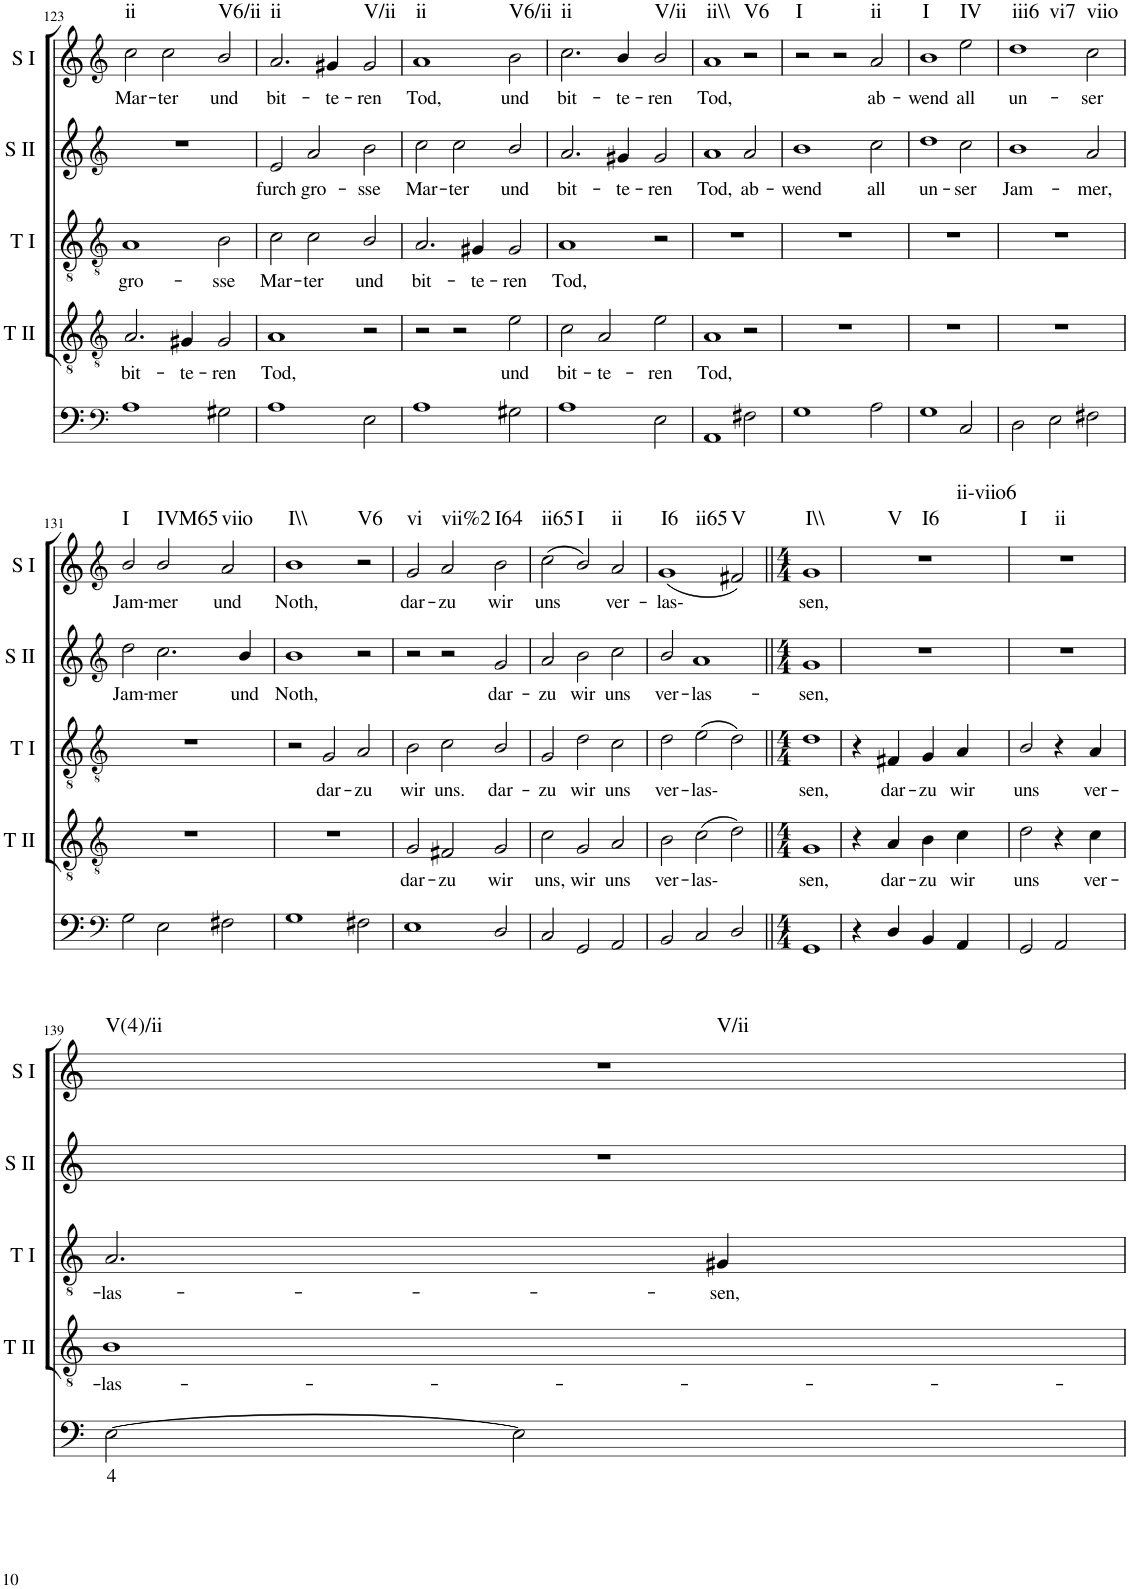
**kern	**text	**kern	**text	**kern	**text	**kern	**text	**kern	**text	**harte
*part5	*part5	*part4	*part4	*part3	*part3	*part2	*part2	*part1	*part1	*part1
*staff5	*staff5	*staff4	*staff4	*staff3	*staff3	*staff2	*staff2	*staff1	*staff1	*
*I"Continuo	*	*I"Tenor II	*	*I"Tenor I	*	*I"Soprano II	*	*I"Soprano I	*	*
*	*	*I'T II	*	*I'T I	*	*I'S II	*	*I'S I	*	*
!!LO:PB:g=z
*clefF4	*	*clefGv2	*	*clefGv2	*	*clefG2	*	*clefG2	*	*
*k[]	*	*k[]	*	*k[]	*	*k[]	*	*k[]	*	*
*	*	*	*	*	*	*M3/2	*	*M3/2	*	*
=123	=123	=123	=123	=123	=123	=123	=123	=123	=123	=123
!	!	!	!LO:LY:b	!	!LO:LY:b	!	!	!	!LO:LY:b	!LO:H:kt=ii
1A	.	2.A/	bit-	1A	gro-	1.r	.	2cc\	Mar-	N
!	!	!	!	!	!	!	!	!	!LO:LY:b	!
.	.	.	.	.	.	.	.	2cc\	ter	.
!	!	!	!LO:LY:b	!	!	!	!	!	!	!
.	.	4G#X/	te-	.	.	.	.	.	.	.
!	!	!	!LO:LY:b	!	!LO:LY:b	!	!	!	!LO:LY:b	!LO:H:kt=V6/ii
2G#X\	.	2G#/	ren	2B\	sse	.	.	2b/	und	N
=124	=124	=124	=124	=124	=124	=124	=124	=124	=124	=124
!	!	!	!LO:LY:b	!	!LO:LY:b	!	!LO:LY:b	!	!LO:LY:b	!LO:H:kt=ii
1A	.	1A	Tod,	2c\	Mar-	2e/	furch	2.a/	bit-	N
!	!	!	!	!	!LO:LY:b	!	!LO:LY:b	!	!	!
.	.	.	.	2c\	ter	2a/	gro-	.	.	.
!	!	!	!	!	!	!	!	!	!LO:LY:b	!
.	.	.	.	.	.	.	.	4g#X/	te-	.
!	!	!	!	!	!LO:LY:b	!	!LO:LY:b	!	!LO:LY:b	!LO:H:kt=V/ii
2E\	.	2r	.	2B/	und	2b\	sse	2g#/	ren	N
=125	=125	=125	=125	=125	=125	=125	=125	=125	=125	=125
!	!	!	!	!	!LO:LY:b	!	!LO:LY:b	!	!LO:LY:b	!LO:H:kt=ii
1A	.	2r	.	2.A/	bit-	2cc\	Mar-	1a	Tod,	N
!	!	!	!	!	!	!	!LO:LY:b	!	!	!
.	.	2r	.	.	.	2cc\	ter	.	.	.
!	!	!	!	!	!LO:LY:b	!	!	!	!	!
.	.	.	.	4G#X/	te-	.	.	.	.	.
!	!	!	!LO:LY:b	!	!LO:LY:b	!	!LO:LY:b	!	!LO:LY:b	!LO:H:kt=V6/ii
2G#X\	.	2e\	und	2G#/	ren	2b/	und	2b\	und	N
=126	=126	=126	=126	=126	=126	=126	=126	=126	=126	=126
!	!	!	!LO:LY:b	!	!LO:LY:b	!	!LO:LY:b	!	!LO:LY:b	!LO:H:kt=ii
1A	.	2c\	bit-	1A	Tod,	2.a/	bit-	2.cc\	bit-	N
!	!	!	!LO:LY:b	!	!	!	!	!	!	!
.	.	2A/	te-	.	.	.	.	.	.	.
!	!	!	!	!	!	!	!LO:LY:b	!	!LO:LY:b	!
.	.	.	.	.	.	4g#X/	te-	4b/	te-	.
!	!	!	!LO:LY:b	!	!	!	!LO:LY:b	!	!LO:LY:b	!LO:H:kt=V/ii
2E\	.	2e\	ren	2r	.	2g#/	ren	2b/	ren	N
=127	=127	=127	=127	=127	=127	=127	=127	=127	=127	=127
!	!	!	!LO:LY:b	!	!	!	!LO:LY:b	!	!LO:LY:b	!LO:H:kt=ii\\
1AA	.	1A	Tod,	1r	.	1a	Tod,	1a	Tod,	N
!	!	!	!	!	!	!	!LO:LY:b	!	!	!LO:H:kt=V6
2F#X\	.	2r	.	2ryy	.	2a/	ab-	2r	.	N
=128	=128	=128	=128	=128	=128	=128	=128	=128	=128	=128
!	!	!	!	!	!	!	!LO:LY:b	!	!	!LO:H:kt=I
1G	.	1r	.	1r	.	1b	wend	2r	.	N
.	.	.	.	.	.	.	.	2r	.	.
!	!	!	!	!	!	!	!LO:LY:b	!	!LO:LY:b	!LO:H:kt=ii
2A\	.	2ryy	.	2ryy	.	2cc\	all	2a/	ab-	N
=129	=129	=129	=129	=129	=129	=129	=129	=129	=129	=129
!	!	!	!	!	!	!	!LO:LY:b	!	!LO:LY:b	!LO:H:kt=I
1G	.	1r	.	1r	.	1dd	un-	1b	wend	N
!	!	!	!	!	!	!	!LO:LY:b	!	!LO:LY:b	!LO:H:kt=IV
2C/	.	2ryy	.	2ryy	.	2cc\	ser	2ee\	all	N
=130	=130	=130	=130	=130	=130	=130	=130	=130	=130	=130
!	!	!	!	!	!	!	!LO:LY:b	!	!LO:LY:b	!LO:H:n=1:kt=iii6
!	!	!	!	!	!	!	!	!	!	!LO:H:n=2:kt=vi7
2D\	.	1r	.	1r	.	1b	Jam-	1dd	un-	N N
2E\	.	.	.	.	.	.	.	.	.	.
!	!	!	!	!	!	!	!LO:LY:b	!	!LO:LY:b	!LO:H:kt=viio
2F#X\	.	2ryy	.	2ryy	.	2a/	mer,	2cc\	ser	N
!!LO:LB:g=z
=131	=131	=131	=131	=131	=131	=131	=131	=131	=131	=131
*clefF4	*	*clefGv2	*	*clefGv2	*	*clefG2	*	*clefG2	*	*
!	!	!	!	!	!	!	!LO:LY:b	!	!LO:LY:b	!LO:H:kt=I
2G\	.	1r	.	1r	.	2dd\	Jam-	2b/	Jam-	N
!	!	!	!	!	!	!	!LO:LY:b	!	!LO:LY:b	!LO:H:kt=IVM65
2E\	.	.	.	.	.	2.cc\	mer	2b/	mer	N
!	!	!	!	!	!	!	!	!	!LO:LY:b	!LO:H:kt=viio
2F#X\	.	2ryy	.	2ryy	.	.	.	2a/	und	N
!	!	!	!	!	!	!	!LO:LY:b	!	!	!
.	.	.	.	.	.	4b/	und	.	.	.
=132	=132	=132	=132	=132	=132	=132	=132	=132	=132	=132
!	!	!	!	!	!	!	!LO:LY:b	!	!LO:LY:b	!LO:H:kt=I\\
1G	.	1r	.	2r	.	1b	Noth,	1b	Noth,	N
!	!	!	!	!	!LO:LY:b	!	!	!	!	!
.	.	.	.	2G/	dar-	.	.	.	.	.
!	!	!	!	!	!LO:LY:b	!	!	!	!	!LO:H:kt=V6
2F#X\	.	2ryy	.	2A/	zu	2r	.	2r	.	N
=133	=133	=133	=133	=133	=133	=133	=133	=133	=133	=133
!	!	!	!LO:LY:b	!	!LO:LY:b	!	!	!	!LO:LY:b	!LO:H:kt=vi
1E	.	2G/	dar-	2B\	wir	2r	.	2g/	dar-	N
!	!	!	!LO:LY:b	!	!LO:LY:b	!	!	!	!LO:LY:b	!LO:H:kt=vii%2
.	.	2F#X/	zu	2c\	uns.	2r	.	2a/	zu	N
!	!	!	!LO:LY:b	!	!LO:LY:b	!	!LO:LY:b	!	!LO:LY:b	!LO:H:kt=I64
2D/	.	2G/	wir	2B/	dar-	2g/	dar-	2b\	wir	N
=134	=134	=134	=134	=134	=134	=134	=134	=134	=134	=134
!	!	!	!LO:LY:b	!	!LO:LY:b	!	!LO:LY:b	!	!LO:LY:b	!LO:H:kt=ii65
2C/	.	2c\	uns,	2G/	zu	2a/	zu	(2cc\	uns	N
!	!	!	!LO:LY:b	!	!LO:LY:b	!	!LO:LY:b	!	!	!LO:H:kt=I
2GG/	.	2G/	wir	2d\	wir	2b\	wir	2b/)	.	N
!	!	!	!LO:LY:b	!	!LO:LY:b	!	!LO:LY:b	!	!LO:LY:b	!LO:H:kt=ii
2AA/	.	2A/	uns	2c\	uns	2cc\	uns	2a/	ver-	N
=135	=135	=135	=135	=135	=135	=135	=135	=135	=135	=135
!	!	!	!LO:LY:b	!	!LO:LY:b	!	!LO:LY:b	!	!LO:LY:b	!LO:H:n=1:kt=I6
!	!	!	!	!	!	!	!	!	!	!LO:H:n=2:kt=ii65
2BB/	.	2B\	ver-	2d\	ver-	2b/	ver-	(1g	las-	N N
!	!	!	!LO:LY:b	!	!LO:LY:b	!	!LO:LY:b	!	!	!
2C/	.	(2c\	las-	(2e\	las-	1a	las-	.	.	.
!	!	!	!	!	!	!	!	!	!	!LO:H:kt=V
2D/	.	2d\)	.	2d\)	.	.	.	2f#X/)	.	N
=136||	=136||	=136||	=136||	=136||	=136||	=136||	=136||	=136||	=136||	=136||
*M4/4	*	*M4/4	*	*M4/4	*	*M4/4	*	*M4/4	*	*
!	!	!	!LO:LY:b	!	!LO:LY:b	!	!LO:LY:b	!	!LO:LY:b	!LO:H:kt=I\\
1GG	.	1G	sen,	1d	sen,	1g	sen,	1g	sen,	N
=137	=137	=137	=137	=137	=137	=137	=137	=137	=137	=137
!	!	!	!	!	!	!	!	!	!	!LO:H:n=1:kt=V
!	!	!	!	!	!	!	!	!	!	!LO:H:n=2:kt=I6
!	!	!	!	!	!	!	!	!	!	!LO:H:n=3:kt=ii-viio6
4r	.	4r	.	4r	.	1r	.	1r	.	N N N
!	!	!	!LO:LY:b	!	!LO:LY:b	!	!	!	!	!
4D/	.	4A/	dar-	4F#X/	dar-	.	.	.	.	.
!	!	!	!LO:LY:b	!	!LO:LY:b	!	!	!	!	!
4BB/	.	4B\	zu	4G/	zu	.	.	.	.	.
!	!	!	!LO:LY:b	!	!LO:LY:b	!	!	!	!	!
4AA/	.	4c\	wir	4A/	wir	.	.	.	.	.
=138	=138	=138	=138	=138	=138	=138	=138	=138	=138	=138
!	!	!	!LO:LY:b	!	!LO:LY:b	!	!	!	!	!LO:H:n=1:kt=I
!	!	!	!	!	!	!	!	!	!	!LO:H:n=2:kt=ii
2GG/	.	2d\	uns	2B/	uns	1r	.	1r	.	N N
2AA/	.	4r	.	4r	.	.	.	.	.	.
!	!	!	!LO:LY:b	!	!LO:LY:b	!	!	!	!	!
.	.	4c\	ver-	4A/	ver-	.	.	.	.	.
!!LO:LB:g=z
=139	=139	=139	=139	=139	=139	=139	=139	=139	=139	=139
!	!LO:LY:b	!	!LO:LY:b	!	!LO:LY:b	!	!	!	!	!LO:H:n=1:kt=V(4)/ii
!	!	!	!	!	!	!	!	!	!	!LO:H:n=2:kt=V/ii
[2E\	4	1B	las-	2.A/	las-	1r	.	1r	.	N N
2E\]	.	.	.	.	.	.	.	.	.	.
!	!	!	!	!	!LO:LY:b	!	!	!	!	!
.	.	.	.	4G#X/	sen,	.	.	.	.	.
=	=	=	=	=	=	=	=	=	=	=
*-	*-	*-	*-	*-	*-	*-	*-	*-	*-	*-
